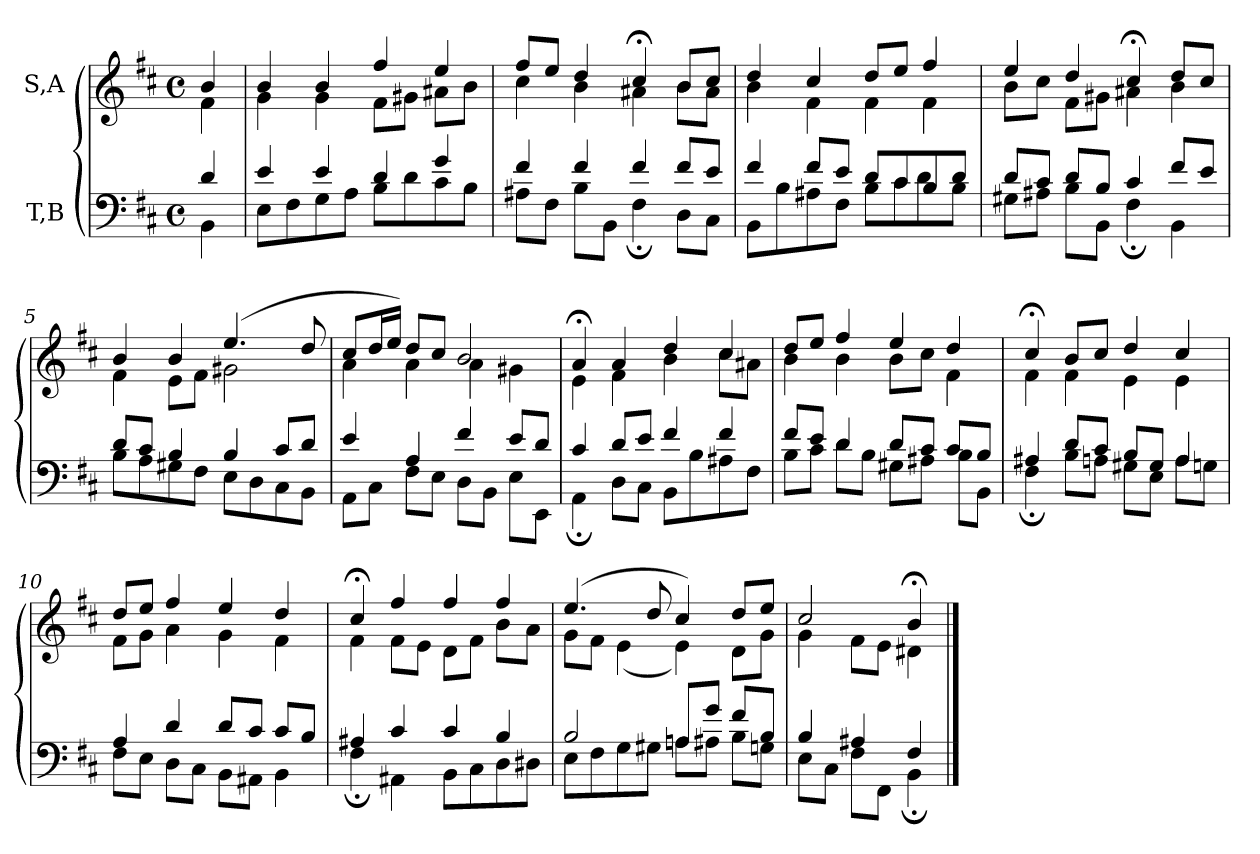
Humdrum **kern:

**kern	**kern
*part2	*part1
*staff2	*staff1
*I"T,B	*I"S,A
*clefF4	*clefG2
*k[f#c#]	*k[f#c#]
*M4/4	*M4/4
*met(c)	*met(c)
=	=
*^	*^
4d	4BB	4b	4f#
=1	=1	=1	=1
4e	8EL	4b	4g
.	8F#	.	.
4e	8G	4b	4g
.	8AJ	.	.
4d	8BL	4ff#	8f#L
.	8d	.	8g#XJ
4g	8c#	4ee	8a#XL
.	8BJ	.	8bJ
=2	=2	=2	=2
4f#	8A#XL	8ff#L	4cc#
.	8F#J	8eeJ	.
4f#	8BL	4dd	4b
.	8BBJ	.	.
4f#	4F#;	4cc#;<	4a#X
8f#L	8DL	8bL	8bL
8eJ	8C#J	8cc#J	8a#J
=3	=3	=3	=3
4f#	8BBL	4dd	4b
.	8B	.	.
8f#L	8A#X	4cc#	4f#
8eJ	8F#J	.	.
8dL	8BL	8ddL	4f#
8c#	8c#	8eeJ	.
8B	8d	4ff#	4f#
8dJ	8BJ	.	.
=4	=4	=4	=4
8dL	8G#XL	4ee	8bL
8c#J	8A#XJ	.	8cc#J
8dL	8BL	4dd	8f#L
8BJ	8BBJ	.	8g#XJ
4c#	4F#;	4cc#;<	4a#X
8f#L	4BB	8ddL	4b
8eJ	.	8cc#J	.
=5	=5	=5	=5
8dL	8BL	4b	4f#
8c#J	8A	.	.
4B	8G#X	4b	8eL
.	8F#J	.	8f#J
4B	8EL	(>4.ee	2g#X
.	8D	.	.
8c#L	8C#	.	.
8dJ	8BBJ	8dd	.
=6	=6	=6	=6
4e	8AAL	8cc#L	4a
.	8C#J	16ddL	.
.	.	16eeJJ)	.
4A	8F#L	8ddL	4a
.	8EJ	8cc#J	.
4f#	8DL	2b	4a
.	8BBJ	.	.
8eL	8EL	.	4g#X
8dJ	8EEJ	.	.
=7	=7	=7	=7
4c#	4AA;	4a;<	4e
8dL	8DL	4a	4f#
8eJ	8C#J	.	.
4f#	8BBL	4dd	4b
.	8B	.	.
4f#	8A#X	4cc#	8cc#L
.	8F#J	.	8a#XJ
=8	=8	=8	=8
8f#L	8BL	8ddL	4b
8eJ	8c#J	8eeJ	.
4d	8dL	4ff#	4b
.	8BJ	.	.
8dL	8G#XL	4ee	8bL
8c#J	8A#XJ	.	8cc#J
8c#L	8BL	4dd	4f#
8BJ	8BBJ	.	.
=9	=9	=9	=9
4A#X	4F#;	4cc#;<	4f#
8dL	8BL	8bL	4f#
8c#J	8AnJ	8cc#J	.
8BL	8G#XL	4dd	4e
8G#J	8EJ	.	.
4A	8AL	4cc#	4e
.	8GnJ	.	.
=10	=10	=10	=10
4A	8F#L	8ddL	8f#L
.	8EJ	8eeJ	8gJ
4d	8DL	4ff#	4a
.	8C#J	.	.
8dL	8BBL	4ee	4g
8c#J	8AA#XJ	.	.
8c#L	4BB	4dd	4f#
8BJ	.	.	.
=11	=11	=11	=11
4A#X	4F#;	4cc#;<	4f#
4c#	4AA#X	4ff#	8f#L
.	.	.	8eJ
4c#	8BBL	4ff#	8dL
.	8C#	.	8f#J
4B	8D	4ff#	8bL
.	8D#XJ	.	8aJ
=12	=12	=12	=12
2B	8EL	(>4.ee	8gL
.	8F#	.	8f#J
.	8G	.	(<4e
.	8G#XJ	8dd	.
8AnL	8AnL	4cc#)	4e)
8gJ	8A#XJ	.	.
8f#L	8BL	8ddL	8dL
8BJ	8GnJ	8eeJ	8gJ
=670	=670	=670	=670
4B	8EL	2cc#	4g
.	8C#J	.	.
4A#X	8F#L	.	8f#L
.	8FF#J	.	8eJ
4F#	4BB;	4b;<	4d#X
*v	*v	*	*
*	*v	*v
==	==
*-	*-
